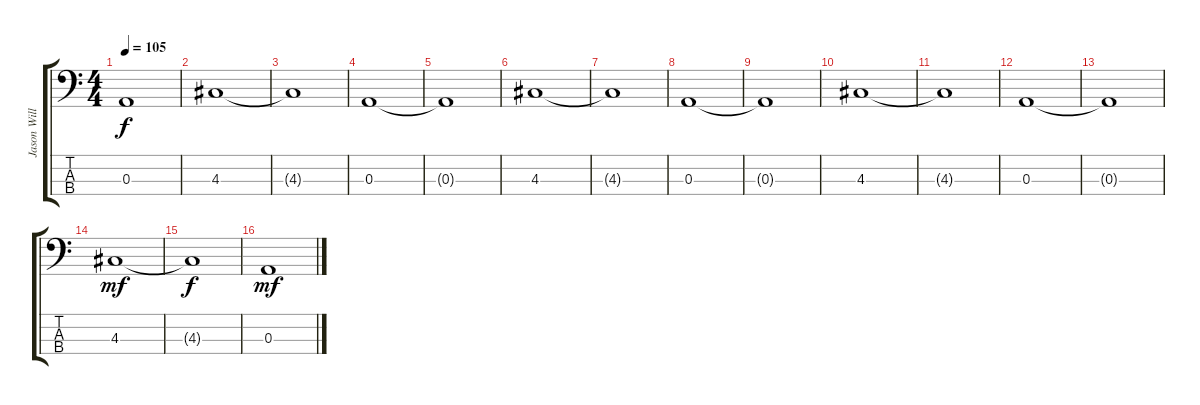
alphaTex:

\track ("Jason William Walton" "Jason Will") {instrument electricbassfinger}
\staff {score tabs}
\tuning (G2 D2 A1 E1) {hide}
\ts (4 4)
\tempo 105
\clef f4
\ks c
0.3{t}.1{dy f} |
4.3.1 |
4.3{t}.1 |
0.3.1 |
0.3{t}.1 |
4.3.1 |
4.3{t}.1 |
0.3.1 |
0.3{t}.1 |
4.3.1 |
4.3{t}.1 |
0.3.1 |
0.3{t}.1 |
4.3.1{dy mf} |
4.3{t}.1{dy f} |
0.3.1{dy mf}
